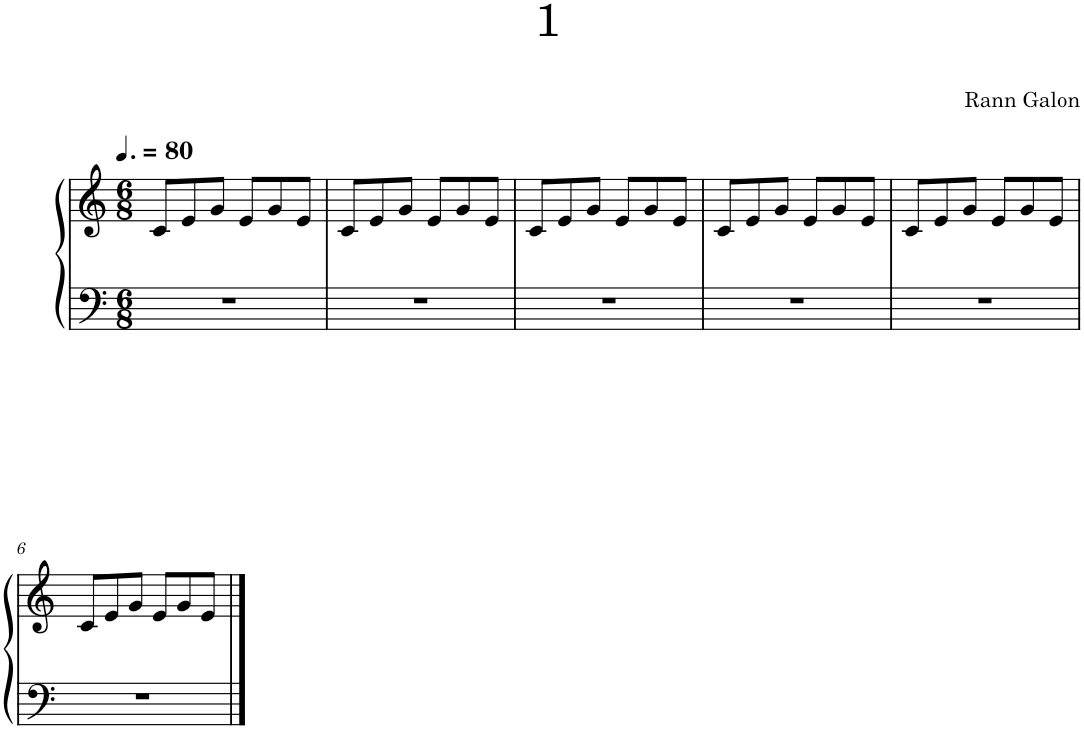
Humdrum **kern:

**kern	**kern
*part1	*part1
*staff2	*staff1
*I"Piano	*
*I'Pno.	*
*clefF4	*clefG2
*k[]	*k[]
*M6/8	*M6/8
*MM120	*MM120
=1	=1
2.r	8c/L
.	8e/
.	8g/J
.	8e/L
.	8g/
.	8e/J
=2	=2
2.r	8c/L
.	8e/
.	8g/J
.	8e/L
.	8g/
.	8e/J
=3	=3
2.r	8c/L
.	8e/
.	8g/J
.	8e/L
.	8g/
.	8e/J
=4	=4
2.r	8c/L
.	8e/
.	8g/J
.	8e/L
.	8g/
.	8e/J
=5	=5
2.r	8c/L
.	8e/
.	8g/J
.	8e/L
.	8g/
.	8e/J
!!LO:LB:g=z
=6	=6
2.r	8c/L
.	8e/
.	8g/J
.	8e/L
.	8g/
.	8e/J
==	==
*-	*-
